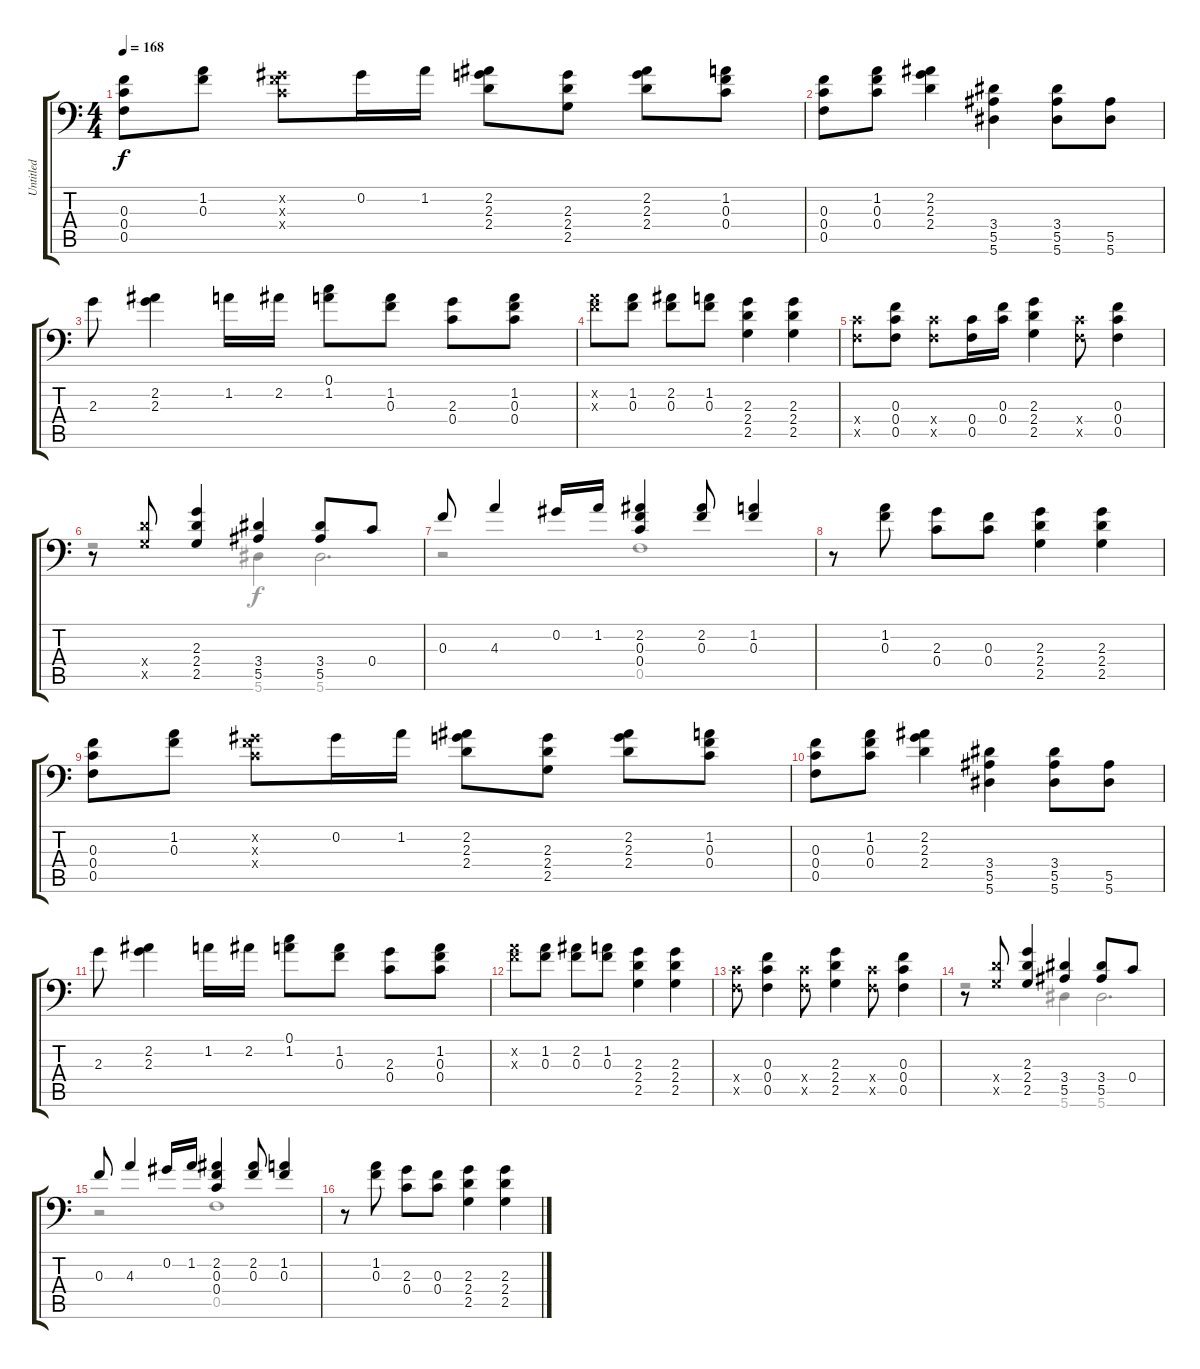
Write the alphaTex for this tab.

\track ("Untitled" "Untitled") {instrument acousticguitarnylon}
\staff {score tabs}
\tuning (C4 Ab3 F3 C3 F2 Bb1) {hide}
\voice
\ts (4 4)
\tempo 168
\clef f4
\ks c
(0.3 0.4 0.5).8{dy f} (1.2 0.3).8 (0.2{x} 0.3{x} 0.4{x}).8 0.2.16 1.2.16 (2.2 2.3 2.4).8 (2.3 2.4 2.5).8 (2.2 2.3 2.4).8 (1.2 0.3 0.4).8 |
(0.3 0.4 0.5).8 (1.2 0.3 0.4).8 (2.2 2.3 2.4).4 (3.4 5.5 5.6).4 (3.4 5.5 5.6).8 (5.5 5.6).8 |
2.3.8 (2.2 2.3).4 1.2.16 2.2.16 (0.1 1.2).8 (1.2 0.3).8 (2.3 0.4).8 (1.2 0.3 0.4).8 |
(1.2{x} 0.3{x}).8 (1.2 0.3).8 (2.2 0.3).8 (1.2 0.3).8 (2.3 2.4 2.5).4 (2.3 2.4 2.5).4 |
(0.4{x} 0.5{x}).8 (0.3 0.4 0.5).8 (0.4{x} 0.5{x}).8 (0.4 0.5).16 (0.3 0.4).16 (2.3 2.4 2.5).4 (0.4{x} 0.5{x}).8 (0.3 0.4 0.5).4 |
r.8 (2.4{x} 2.5{x}).8 (2.3 2.4 2.5).4 (3.4 5.5).4 (3.4 5.5).8 0.4.8 |
0.3.8 4.3.4 0.2.16 1.2.16 (2.2 0.3 0.4).4 (2.2 0.3).8 (1.2 0.3).4 |
r.8 (1.2 0.3).8 (2.3 0.4).8 (0.3 0.4).8 (2.3 2.4 2.5).4 (2.3 2.4 2.5).4 |
(0.3 0.4 0.5).8 (1.2 0.3).8 (0.2{x} 0.3{x} 0.4{x}).8 0.2.16 1.2.16 (2.2 2.3 2.4).8 (2.3 2.4 2.5).8 (2.2 2.3 2.4).8 (1.2 0.3 0.4).8 |
(0.3 0.4 0.5).8 (1.2 0.3 0.4).8 (2.2 2.3 2.4).4 (3.4 5.5 5.6).4 (3.4 5.5 5.6).8 (5.5 5.6).8 |
2.3.8 (2.2 2.3).4 1.2.16 2.2.16 (0.1 1.2).8 (1.2 0.3).8 (2.3 0.4).8 (1.2 0.3 0.4).8 |
(1.2{x} 0.3{x}).8 (1.2 0.3).8 (2.2 0.3).8 (1.2 0.3).8 (2.3 2.4 2.5).4 (2.3 2.4 2.5).4 |
(0.4{x} 0.5{x}).8 (0.3 0.4 0.5).4 (0.4{x} 0.5{x}).8 (2.3 2.4 2.5).4 (0.4{x} 0.5{x}).8 (0.3 0.4 0.5).4 |
r.8 (2.4{x} 2.5{x}).8 (2.3 2.4 2.5).4 (3.4 5.5).4 (3.4 5.5).8 0.4.8 |
0.3.8 4.3.4 0.2.16 1.2.16 (2.2 0.3 0.4).4 (2.2 0.3).8 (1.2 0.3).4 |
r.8 (1.2 0.3).8 (2.3 0.4).8 (0.3 0.4).8 (2.3 2.4 2.5).4 (2.3 2.4 2.5).4
\voice
\clef f4
\ottava regular
\simile none
\ks c
|
|
|
|
|
r.2 5.6.4 5.6.2{d} |
r.2 0.5.1 |
|
|
|
|
|
|
r.2 5.6.4 5.6.2{d} |
r.2 0.5.1 |
